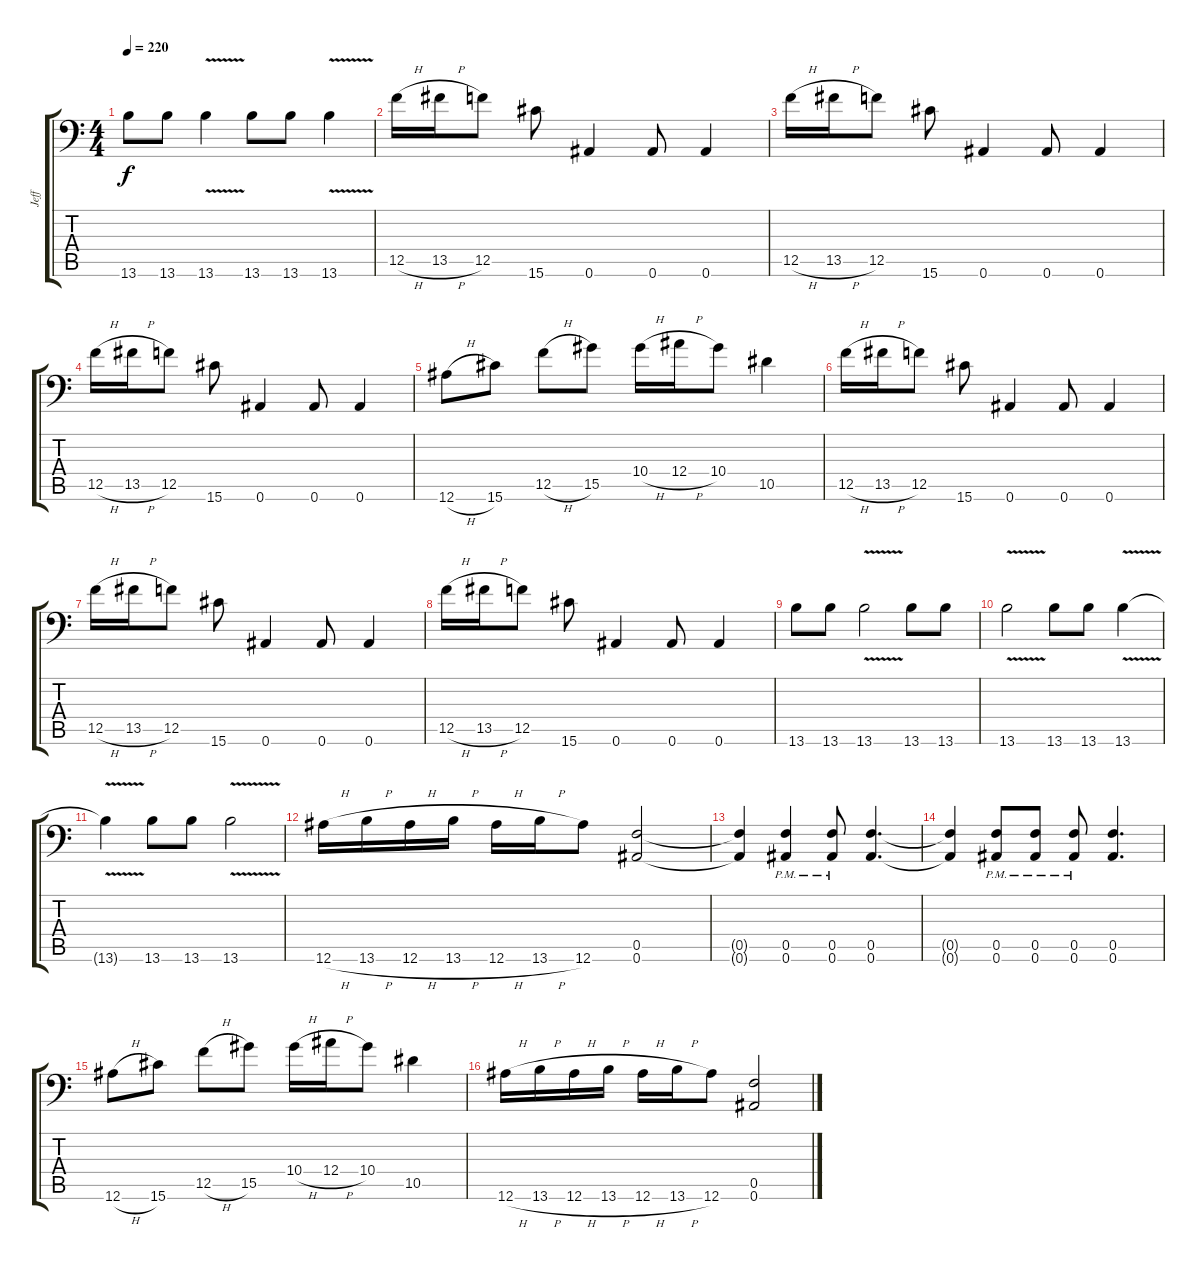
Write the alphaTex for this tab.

\track ("Jeff" "Jeff") {instrument distortionguitar}
\staff {score tabs}
\tuning (C4 G3 Eb3 Bb2 F2 Bb1) {hide}
\ts (4 4)
\tempo 220
\clef f4
\ks c
13.6.8{dy f} 13.6.8 13.6{v}.4 13.6.8 13.6.8 13.6{v}.4 |
12.5{h}.16 13.5{h}.16 12.5.8 15.6.8 0.6.4 0.6.8 0.6.4 |
12.5{h}.16 13.5{h}.16 12.5.8 15.6.8 0.6.4 0.6.8 0.6.4 |
12.5{h}.16 13.5{h}.16 12.5.8 15.6.8 0.6.4 0.6.8 0.6.4 |
12.6{h}.8 15.6.8 12.5{h}.8 15.5.8 10.4{h}.16 12.4{h}.16 10.4.8 10.5.4 |
12.5{h}.16 13.5{h}.16 12.5.8 15.6.8 0.6.4 0.6.8 0.6.4 |
12.5{h}.16 13.5{h}.16 12.5.8 15.6.8 0.6.4 0.6.8 0.6.4 |
12.5{h}.16 13.5{h}.16 12.5.8 15.6.8 0.6.4 0.6.8 0.6.4 |
13.6.8 13.6.8 13.6{v}.2 13.6.8 13.6.8 |
13.6{v}.2 13.6.8 13.6.8 13.6{v}.4 |
13.6{t}.4 13.6.8 13.6.8 13.6{v}.2 |
12.6{h}.16 13.6{h}.16 12.6{h}.16 13.6{h}.16 12.6{h}.16 13.6{h}.16 12.6.8 (0.5 0.6).2 |
(0.5{t} 0.6{t}).4 (0.5{pm} 0.6{pm}).4 (0.5{pm} 0.6{pm}).8 (0.5 0.6).4{d} |
(0.5{t} 0.6{t}).4 (0.5{pm} 0.6{pm}).8 (0.5{pm} 0.6{pm}).8 (0.5{pm} 0.6{pm}).8 (0.5 0.6).4{d} |
12.6{h}.8 15.6.8 12.5{h}.8 15.5.8 10.4{h}.16 12.4{h}.16 10.4.8 10.5.4 |
12.6{h}.16 13.6{h}.16 12.6{h}.16 13.6{h}.16 12.6{h}.16 13.6{h}.16 12.6.8 (0.5 0.6).2
